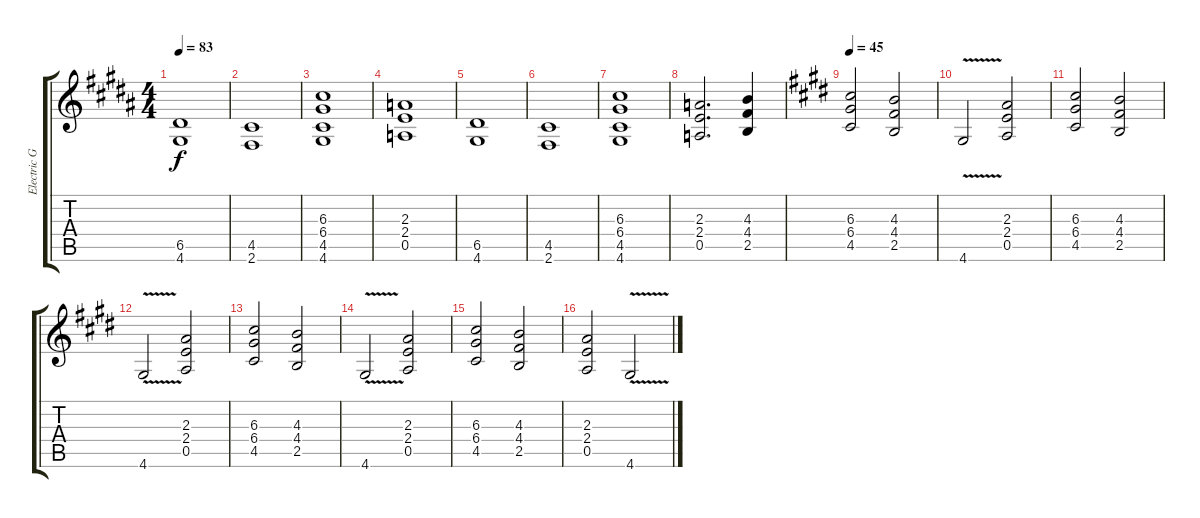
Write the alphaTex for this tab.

\track ("Electric Guitar II - John Petrucci" "Electric G") {instrument distortionguitar}
\staff {score tabs}
\tuning (E4 B3 G3 D3 A2 E2) {hide}
\ts (4 4)
\tempo 83
\clef g2
\ks b
(6.5 4.6).1{dy f} |
(4.5 2.6).1 |
(6.3 6.4 4.5 4.6).1 |
(2.3 2.4 0.5).1 |
(6.5 4.6).1 |
(4.5 2.6).1 |
(6.3 6.4 4.5 4.6).1 |
(2.3 2.4 0.5).2{d} (4.3 4.4 2.5).4 |
\tempo 45
\ks e
(6.3 6.4 4.5).2{balance 8} (4.3 4.4 2.5).2 |
4.6{v}.2 (2.3 2.4 0.5).2 |
(6.3 6.4 4.5).2 (4.3 4.4 2.5).2 |
4.6{v}.2 (2.3 2.4 0.5).2 |
(6.3 6.4 4.5).2 (4.3 4.4 2.5).2 |
4.6{v}.2 (2.3 2.4 0.5).2 |
(6.3 6.4 4.5).2 (4.3 4.4 2.5).2 |
(2.3 2.4 0.5).2{balance 16} 4.6{v}.2
